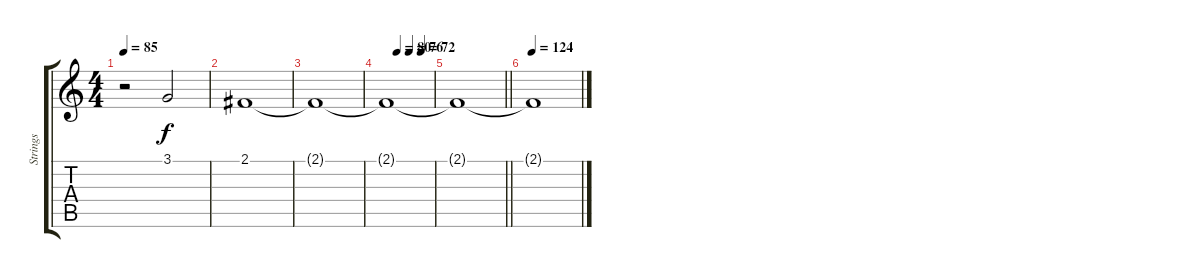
\track ("Strings" "Strings") {instrument stringensemble2}
\staff {score tabs}
\tuning (E4 B3 G3 D3 A2 E2) {hide}
\ts (4 4)
\tempo 85
\clef g2
\ks c
r.2{dy f} 3.1.2 |
2.1.1{volume 0} |
2.1{t}.1 |
\tempo (80 0.25)
\tempo (76 0.5)
\tempo (72 0.75)
2.1{t}.1 |
\barLineRight lightlight
2.1{t}.1 |
\tempo 124
2.1{t}.1
